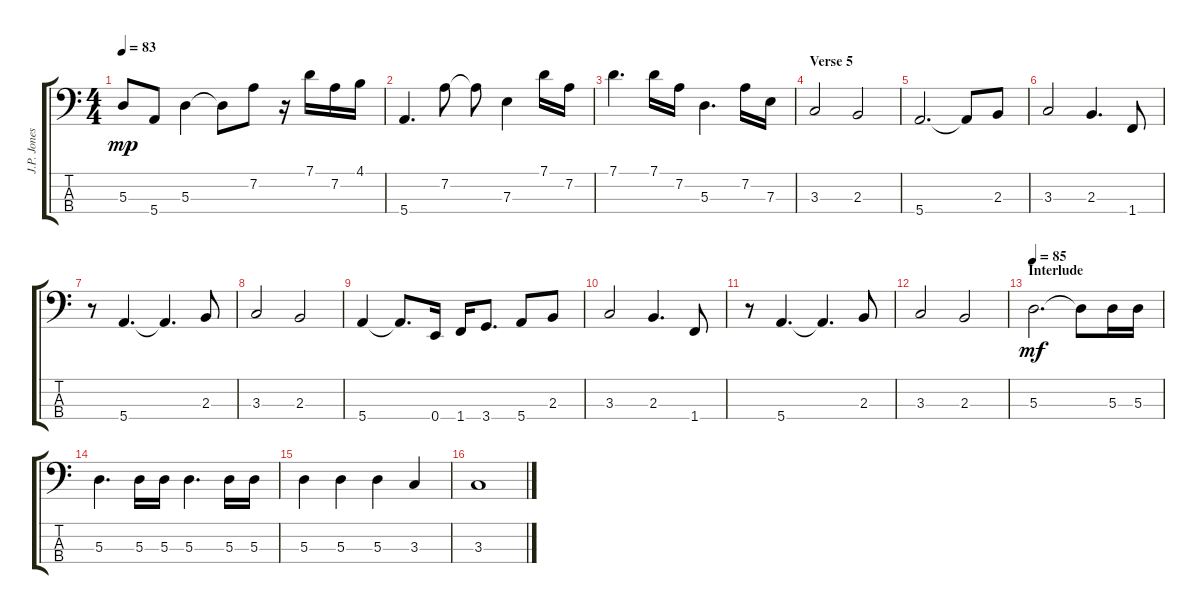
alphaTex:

\track ("J.P. Jones" "J.P. Jones") {instrument electricbassfinger}
\staff {score tabs}
\tuning (G2 D2 A1 E1) {hide}
\ts (4 4)
\tempo 83
\clef f4
\ks c
5.3{t}.8{dy mp} 5.4.8 5.3.4 5.3{t}.8 7.2.8 r.16 7.1.16 7.2.16 4.1.16 |
5.4.4{d} 7.2.8 7.2{t}.8 7.3.4 7.1.16 7.2.16 |
7.1.4{d} 7.1.16 7.2.16 5.3.4{d} 7.2.16 7.3.16 |
\section ("" "Verse 5")
3.3.2 2.3.2 |
5.4.2{d} 5.4{t}.8 2.3.8 |
3.3.2 2.3.4{d} 1.4.8 |
r.8 5.4.4{d} 5.4{t}.4{d} 2.3.8 |
3.3.2 2.3.2 |
5.4.4 5.4{t}.8{d} 0.4.16 1.4.16 3.4.8{d} 5.4.8 2.3.8 |
3.3.2 2.3.4{d} 1.4.8 |
r.8 5.4.4{d} 5.4{t}.4{d} 2.3.8 |
3.3.2 2.3.2 |
\section ("" "Interlude")
\tempo 85
5.3.2{d dy mf} 5.3{t}.8 5.3.16 5.3.16 |
5.3.4{d} 5.3.16 5.3.16 5.3.4{d} 5.3.16 5.3.16 |
5.3.4 5.3.4 5.3.4 3.3.4 |
3.3.1
